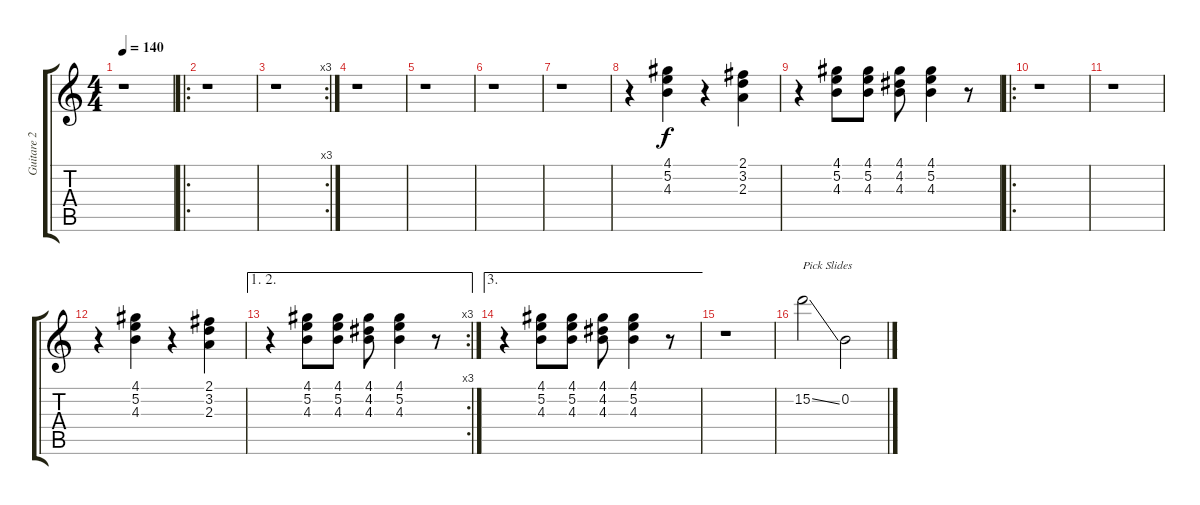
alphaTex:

\track ("Guitare 2" "Guitare 2") {instrument overdrivenguitar}
\staff {score tabs}
\tuning (E4 B3 G3 D3 A2 E2) {hide}
\ts (4 4)
\tempo 140
\clef g2
\ks c
r.1{dy f instrument overdrivenguitar} |
\ro
r.1 |
\rc 3
r.1 |
r.1 |
r.1 |
r.1 |
r.1 |
r.4 (4.1 5.2 4.3).4 r.4 (2.1 3.2 2.3).4 |
r.4 (4.1 5.2 4.3).8 (4.1 5.2 4.3).8 (4.1 4.2 4.3).8 (4.1 5.2 4.3).4 r.8 |
\ro
r.1 |
r.1 |
r.4 (4.1 5.2 4.3).4 r.4 (2.1 3.2 2.3).4 |
\ae (1 2)
\rc 3
r.4 (4.1 5.2 4.3).8 (4.1 5.2 4.3).8 (4.1 4.2 4.3).8 (4.1 5.2 4.3).4 r.8 |
\ae 3
r.4 (4.1 5.2 4.3).8 (4.1 5.2 4.3).8 (4.1 4.2 4.3).8 (4.1 5.2 4.3).4 r.8 |
r.1 |
15.2{ss}.2{txt "Pick Slides"} 0.2.2
